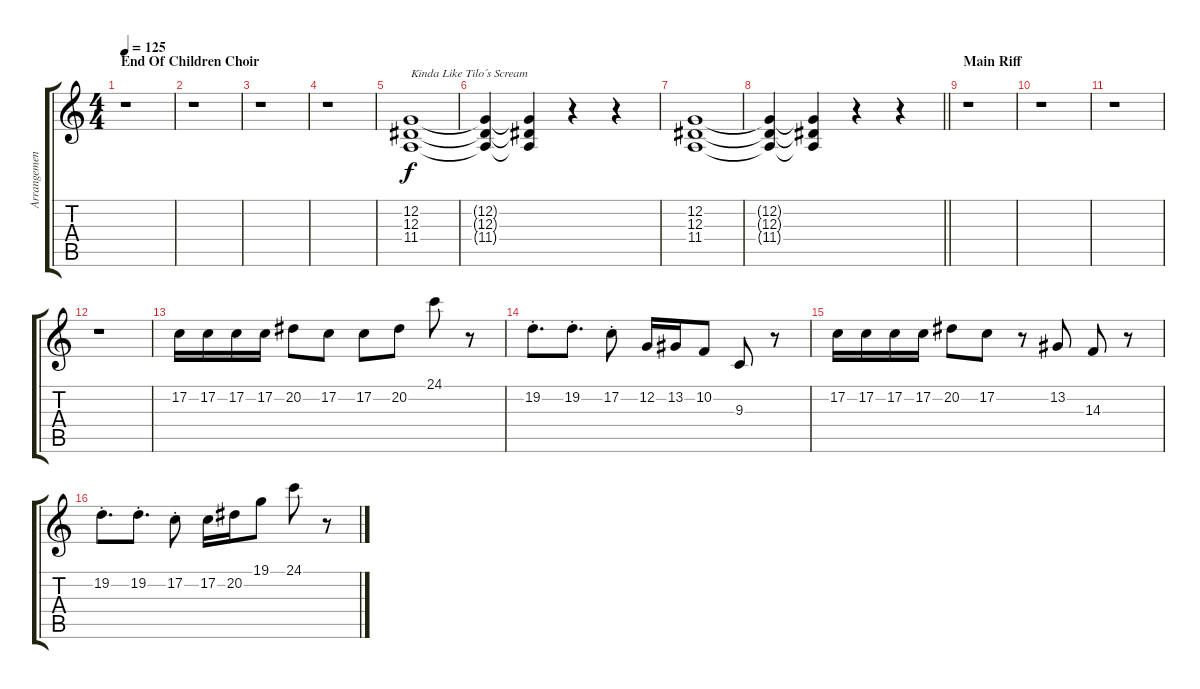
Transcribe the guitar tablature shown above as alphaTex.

\track ("Arrangements " "Arrangemen") {instrument piccolo}
\staff {score tabs}
\tuning (C4 G3 Eb3 Bb2 F2 C2) {hide}
\ts (4 4)
\section ("" "End Of Children Choir")
\tempo 125
\clef g2
\ks c
r.1{dy mp} |
r.1 |
r.1 |
r.1 |
(12.2 12.3 11.4).1{txt "Kinda Like Tilo´s Scream" dy f volume 9 instrument applause} |
(12.2{t} 12.3{t} 11.4{t}).4 (12.2{t} 12.3{t} 11.4{t}).4 r.4 r.4 |
(12.2 12.3 11.4).1 |
\barLineRight lightlight
(12.2{t} 12.3{t} 11.4{t}).4 (12.2{t} 12.3{t} 11.4{t}).4 r.4 r.4 |
\section ("" "Main Riff")
r.1 |
r.1 |
r.1 |
r.1 |
17.2.16{volume 13 balance 11 instrument piccolo} 17.2.16 17.2.16 17.2.16 20.2.8 17.2.8 17.2.8{volume 11 balance 5 instrument ocarina} 20.2.8 24.1.8 r.8 |
19.2{st}.8{d volume 13 balance 11 instrument piccolo} 19.2{st}.8{d} 17.2{st}.8 12.2.16{volume 11 balance 5 instrument ocarina} 13.2.16 10.2.8 9.3.8 r.8 |
17.2.16{volume 13 balance 11 instrument piccolo} 17.2.16 17.2.16 17.2.16 20.2.8 17.2.8 r.8{volume 11 balance 5 instrument ocarina} 13.2.8 14.3.8 r.8 |
19.2{st}.8{d volume 13 balance 11 instrument piccolo} 19.2{st}.8{d} 17.2{st}.8 17.2.16{volume 11 balance 5 instrument ocarina} 20.2.16 19.1.8 24.1.8 r.8
